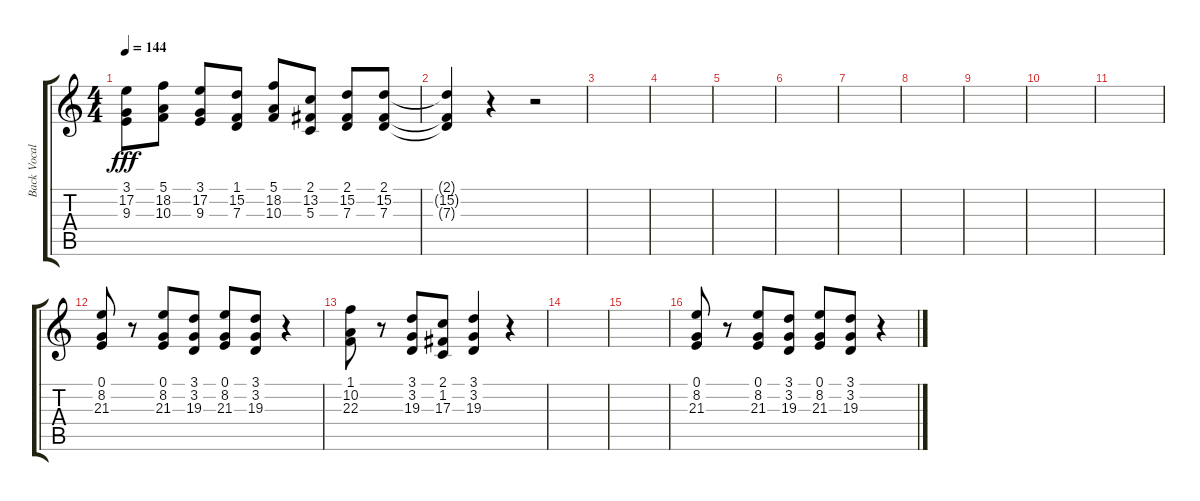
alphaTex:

\track ("Back Vocals" "Back Vocal") {instrument choiraahs}
\staff {score tabs}
\tuning (E4 B3 G3 D3 A2 E2) {hide}
\ts (4 4)
\tempo 144
\clef g2
\ks c
(3.1 17.2 9.3).8{dy fff} (5.1 18.2 10.3).8 (3.1 17.2 9.3).8 (1.1 15.2 7.3).8 (5.1 18.2 10.3).8 (2.1 13.2 5.3).8 (2.1 15.2 7.3).8 (2.1 15.2 7.3).8 |
(2.1{t} 15.2{t} 7.3{t}).4 r.4 r.2 |
|
|
|
|
|
|
|
|
|
(0.1 8.2 21.3).8 r.8 (0.1 8.2 21.3).8 (3.1 3.2 19.3).8 (0.1 8.2 21.3).8 (3.1 3.2 19.3).8 r.4 |
(1.1 10.2 22.3).8 r.8 (3.1 3.2 19.3).8 (2.1 1.2 17.3).8 (3.1 3.2 19.3).4 r.4 |
|
|
(0.1 8.2 21.3).8 r.8 (0.1 8.2 21.3).8 (3.1 3.2 19.3).8 (0.1 8.2 21.3).8 (3.1 3.2 19.3).8 r.4
